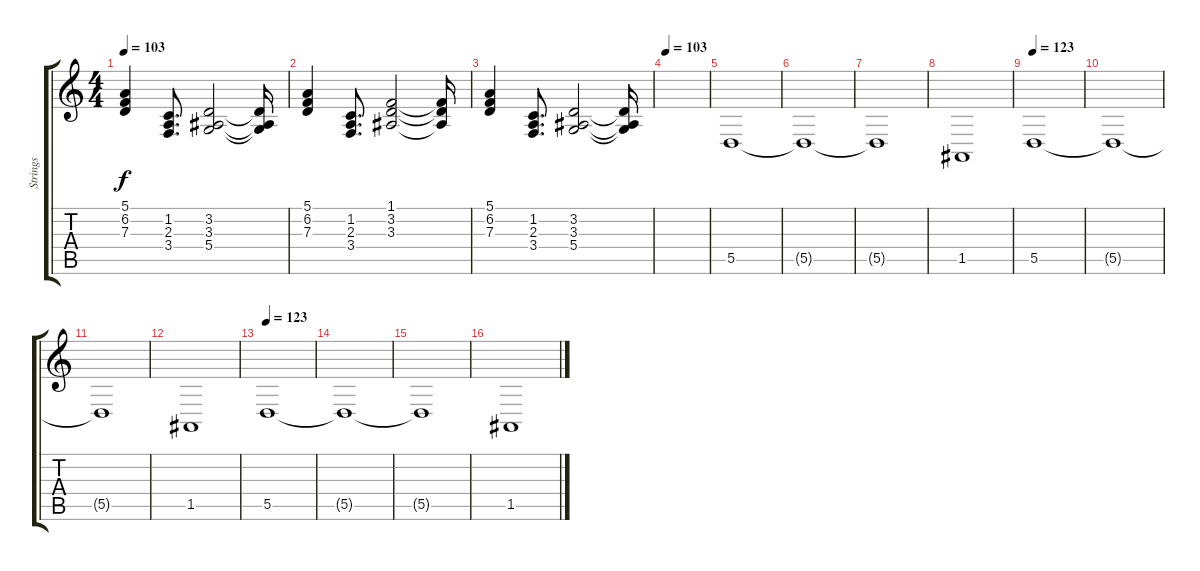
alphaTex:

\track ("Strings" "Strings") {instrument stringensemble1}
\staff {score tabs}
\tuning (E4 B3 G3 D3 A2 E2) {hide}
\ts (4 4)
\tempo 103
\clef g2
\ks c
(5.1 6.2 7.3).4{dy f} (1.2 2.3 3.4).8{d} (3.2 3.3 5.4).2 (3.2{t} 3.3{t} 5.4{t}).16 |
(5.1 6.2 7.3).4 (1.2 2.3 3.4).8{d} (1.1 3.2 3.3).2 (1.1{t} 3.2{t} 3.3{t}).16 |
(5.1 6.2 7.3).4 (1.2 2.3 3.4).8{d} (3.2 3.3 5.4).2 (3.2{t} 3.3{t} 5.4{t}).16 |
\tempo 103
|
5.5.1{volume 16 instrument synthstrings1} |
5.5{t}.1 |
5.5{t}.1 |
1.5.1 |
\tempo 123
5.5.1{volume 16 instrument synthstrings1} |
5.5{t}.1 |
5.5{t}.1 |
1.5.1 |
\tempo 123
5.5.1{volume 16 instrument synthstrings1} |
5.5{t}.1 |
5.5{t}.1 |
1.5.1
